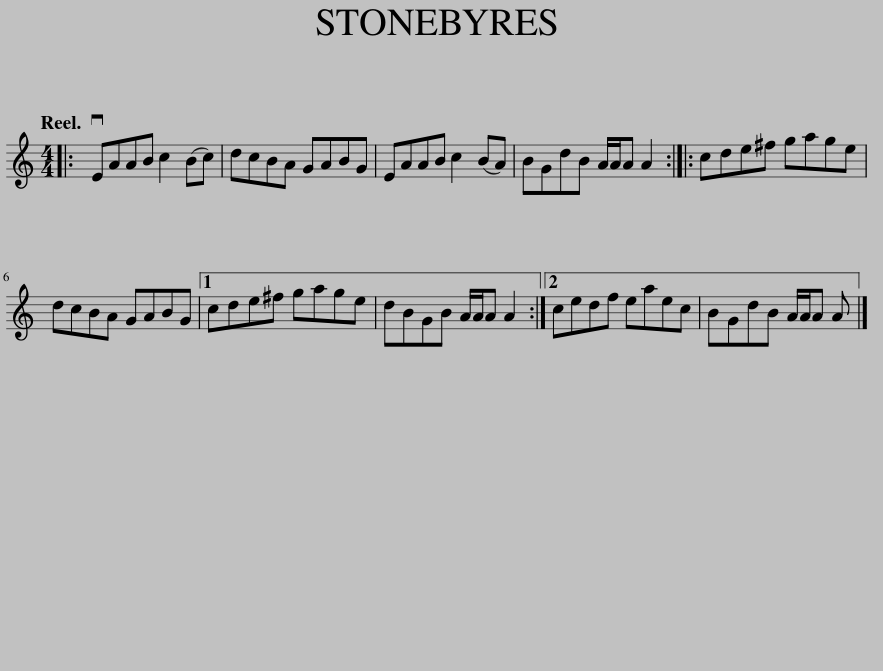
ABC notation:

X:1
L:1/8
Q:1/4=120
M:4/4
I:linebreak $
K:C
V:1 treble
V:1
|: vEAAB c2 (Bc) | dcBA GABG | EAAB c2 (BA) | BGdB A/A/A A2 :: cde^f gage |$ %5
 dcBA GABG |1 cde^f gage | dBGB A/A/A A2 :|2 cedf eaec | BGdB A/A/A A |] %10
